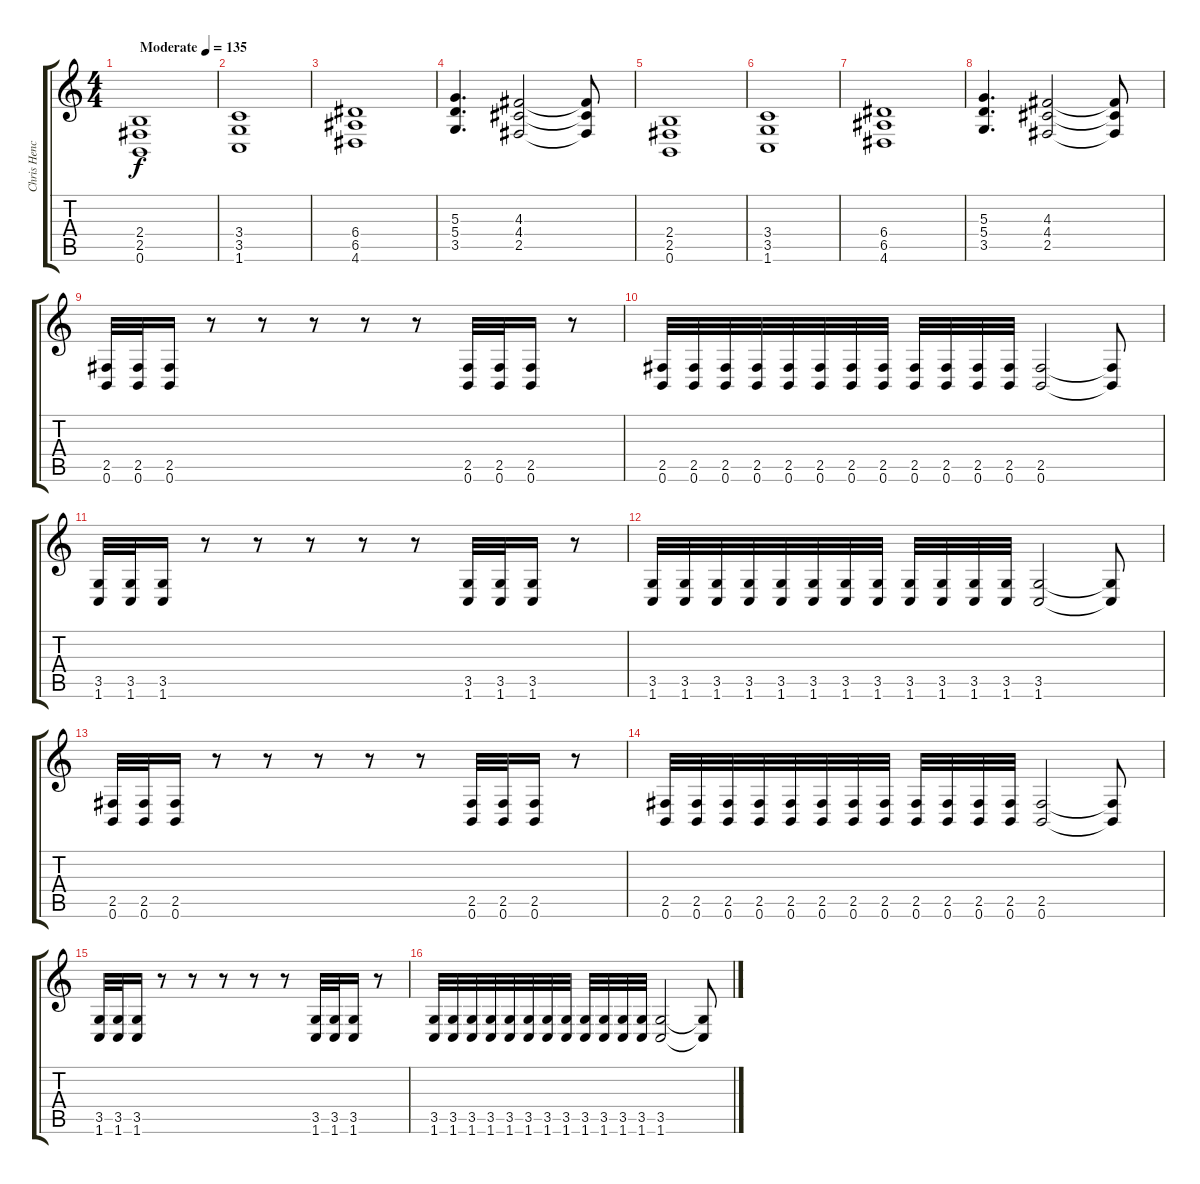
\track ("Chris Henckel" "Chris Henc") {instrument overdrivenguitar}
\staff {score tabs}
\tuning (B3 Gb3 D3 A2 E2 B1) {hide}
\ts (4 4)
\tempo (135 "Moderate")
\clef g2
\ks c
(2.4 2.5 0.6).1{dy f instrument overdrivenguitar} |
(3.4 3.5 1.6).1 |
(6.4 6.5 4.6).1 |
(5.3 5.4 3.5).4{d} (4.3 4.4 2.5).2 (4.3{t} 4.4{t} 2.5{t}).8 |
(2.4 2.5 0.6).1 |
(3.4 3.5 1.6).1 |
(6.4 6.5 4.6).1 |
(5.3 5.4 3.5).4{d} (4.3 4.4 2.5).2 (4.3{t} 4.4{t} 2.5{t}).8 |
(2.5 0.6).32 (2.5 0.6).32 (2.5 0.6).16 r.8 r.8 r.8 r.8 r.8 (2.5 0.6).32 (2.5 0.6).32 (2.5 0.6).16 r.8 |
(2.5 0.6).32 (2.5 0.6).32 (2.5 0.6).32 (2.5 0.6).32 (2.5 0.6).32 (2.5 0.6).32 (2.5 0.6).32 (2.5 0.6).32 (2.5 0.6).32 (2.5 0.6).32 (2.5 0.6).32 (2.5 0.6).32 (2.5 0.6).2 (2.5{t} 0.6{t}).8 |
(3.5 1.6).32 (3.5 1.6).32 (3.5 1.6).16 r.8 r.8 r.8 r.8 r.8 (3.5 1.6).32 (3.5 1.6).32 (3.5 1.6).16 r.8 |
(3.5 1.6).32 (3.5 1.6).32 (3.5 1.6).32 (3.5 1.6).32 (3.5 1.6).32 (3.5 1.6).32 (3.5 1.6).32 (3.5 1.6).32 (3.5 1.6).32 (3.5 1.6).32 (3.5 1.6).32 (3.5 1.6).32 (3.5 1.6).2 (3.5{t} 1.6{t}).8 |
(2.5 0.6).32 (2.5 0.6).32 (2.5 0.6).16 r.8 r.8 r.8 r.8 r.8 (2.5 0.6).32 (2.5 0.6).32 (2.5 0.6).16 r.8 |
(2.5 0.6).32 (2.5 0.6).32 (2.5 0.6).32 (2.5 0.6).32 (2.5 0.6).32 (2.5 0.6).32 (2.5 0.6).32 (2.5 0.6).32 (2.5 0.6).32 (2.5 0.6).32 (2.5 0.6).32 (2.5 0.6).32 (2.5 0.6).2 (2.5{t} 0.6{t}).8 |
(3.5 1.6).32 (3.5 1.6).32 (3.5 1.6).16 r.8 r.8 r.8 r.8 r.8 (3.5 1.6).32 (3.5 1.6).32 (3.5 1.6).16 r.8 |
(3.5 1.6).32 (3.5 1.6).32 (3.5 1.6).32 (3.5 1.6).32 (3.5 1.6).32 (3.5 1.6).32 (3.5 1.6).32 (3.5 1.6).32 (3.5 1.6).32 (3.5 1.6).32 (3.5 1.6).32 (3.5 1.6).32 (3.5 1.6).2 (3.5{t} 1.6{t}).8
